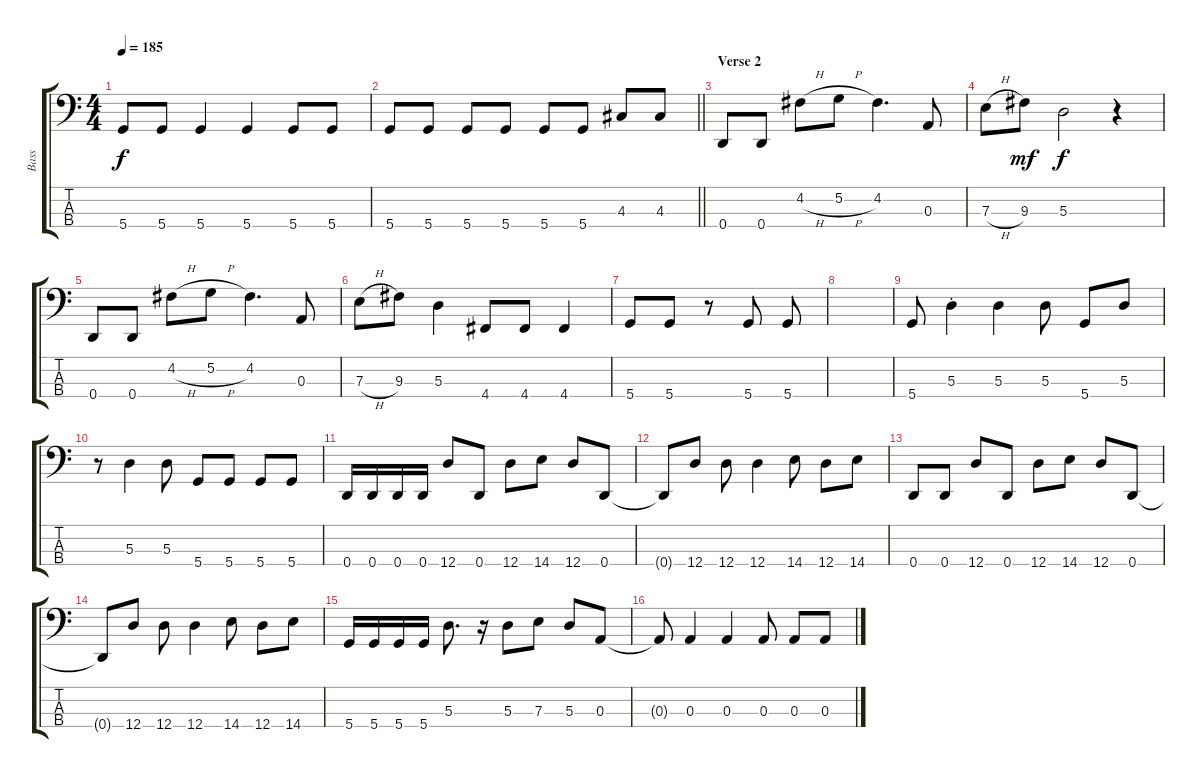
\track ("Bass" "Bass") {instrument electricbassfinger}
\staff {score tabs}
\tuning (G2 D2 A1 D1) {hide}
\ts (4 4)
\tempo 185
\clef f4
\ks c
5.4{t}.8{dy f} 5.4.8 5.4.4 5.4.4 5.4.8 5.4.8 |
\barLineRight lightlight
5.4.8 5.4.8 5.4.8 5.4.8 5.4.8 5.4.8 4.3.8 4.3.8 |
\section ("" "Verse 2")
0.4.8 0.4.8 4.2{h}.8 5.2{h}.8 4.2.4{d} 0.3.8 |
7.3{h}.8 9.3.8{dy mf} 5.3.2{dy f} r.4 |
0.4.8 0.4.8 4.2{h}.8 5.2{h}.8 4.2.4{d} 0.3.8 |
7.3{h}.8 9.3.8 5.3.4 4.4.8 4.4.8 4.4.4 |
5.4.8 5.4.8 r.8 5.4.8 5.4.8 |
|
5.4.8 5.3{st}.4 5.3.4 5.3.8 5.4.8 5.3.8 |
r.8 5.3.4 5.3.8 5.4.8 5.4.8 5.4.8 5.4.8 |
0.4.16 0.4.16 0.4.16 0.4.16 12.4.8 0.4.8 12.4.8 14.4.8 12.4.8 0.4.8 |
0.4{t}.8 12.4.8 12.4.8 12.4.4 14.4.8 12.4.8 14.4.8 |
0.4.8 0.4.8 12.4.8 0.4.8 12.4.8 14.4.8 12.4.8 0.4.8 |
0.4{t}.8 12.4.8 12.4.8 12.4.4 14.4.8 12.4.8 14.4.8 |
5.4.16 5.4.16 5.4.16 5.4.16 5.3.8{d} r.16 5.3.8 7.3.8 5.3.8 0.3.8 |
0.3{t}.8 0.3.4 0.3.4 0.3.8 0.3.8 0.3.8
